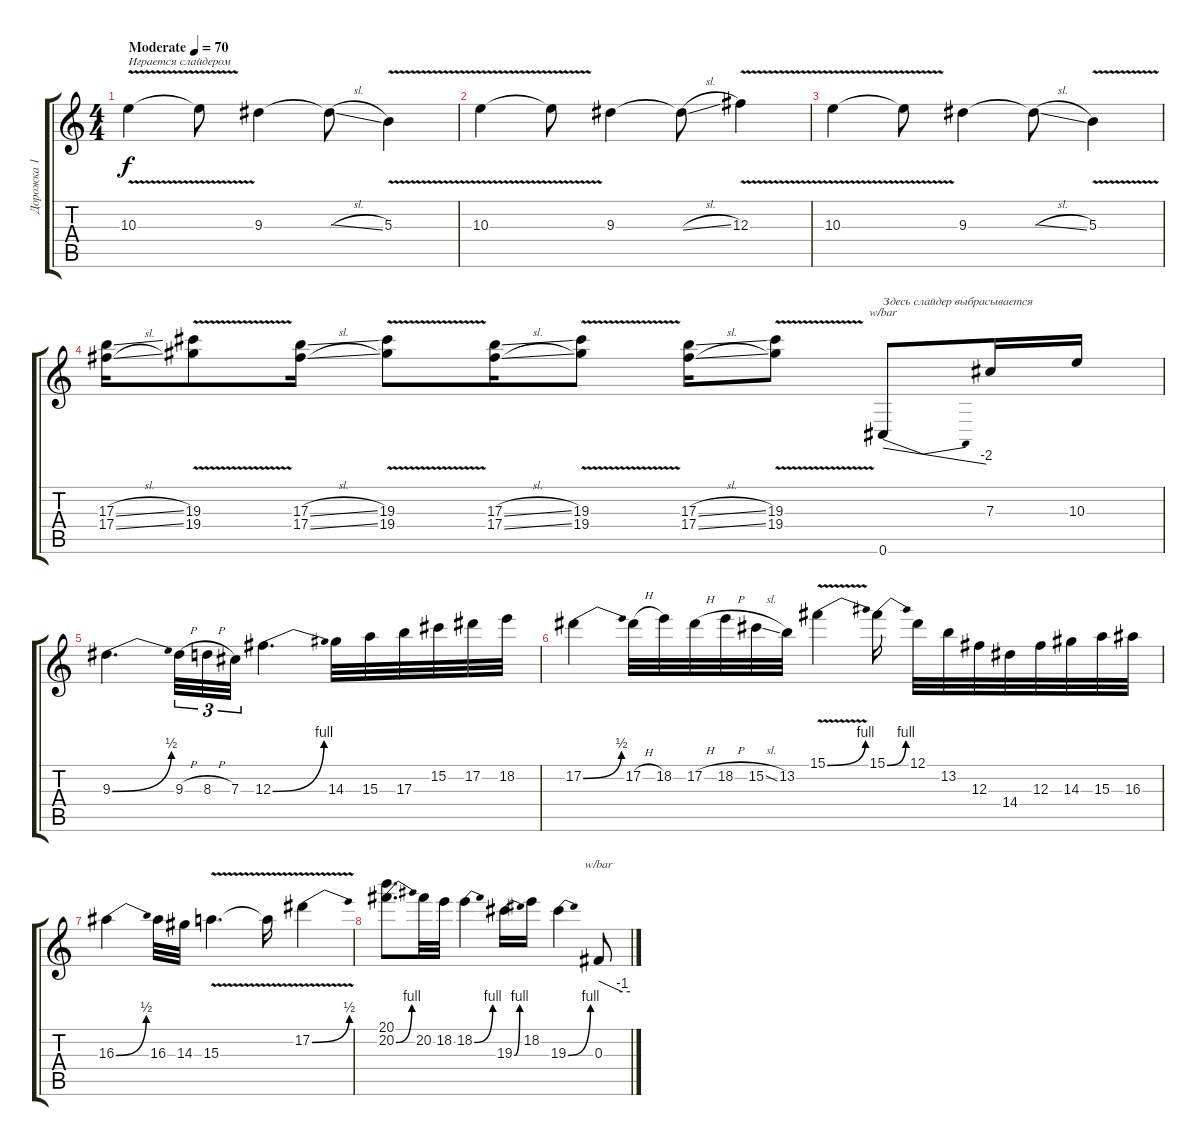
\track ("Дорожка 1" "Дорожка 1") {instrument distortionguitar}
\staff {score tabs}
\tuning (Eb4 Bb3 Gb3 Db3 Ab2 Db2) {hide}
\ts (4 4)
\tempo (70 "Moderate")
\clef g2
\ks c
10.3{v}.4{txt "Играется слайдером" dy f instrument distortionguitar} 10.3{t}.8 9.3.4 9.3{sl t}.8 5.3{v}.4 |
10.3{v}.4 10.3{t}.8 9.3.4 9.3{sl t}.8 12.3{v}.4 |
10.3{v}.4 10.3{t}.8 9.3.4 9.3{sl t}.8 5.3{v}.4 |
(17.3{sl} 17.4{sl}).16 (19.3 19.4{v}).8 (17.3{sl} 17.4{sl}).16 (19.3 19.4{v}).8 (17.3{sl} 17.4{sl}).16 (19.3 19.4{v}).8 (17.3{sl} 17.4{sl}).16 (19.3 19.4{v}).8 0.6.8{tbe (dive default 0 0 60 -8) txt "Здесь слайдер выбрасывается"} 7.3.16 10.3.16 |
9.3{be (bend 0 0 60 2)}.4{d} 9.3{h}.32{tu (3 2)} 8.3{h}.32{tu (3 2)} 7.3.32{tu (3 2)} 12.3{be (bend 0 0 60 4)}.4{d} 14.3.32 15.3.32 17.3.32 15.2.32 17.2.32 18.2.32 |
17.2{be (bend 0 0 60 2)}.4 17.2{h}.32 18.2.32 17.2{h}.32 18.2{h}.32 15.2{sl}.32 13.2.32 15.1{be (bend 0 0 60 4) v}.4 15.1{be (bend 0 0 60 4)}.16 12.1.32 13.2.32 12.3.32 14.4.32 12.3.32 14.3.32 15.3.32 16.3.32 |
16.3{be (bend 0 0 60 2)}.4 16.3.32 14.3.32 15.3{v}.4{d} 15.3{t}.16 17.2{be (bend 0 0 60 2) v}.4 |
(20.1 20.2{be (bend 0 0 60 4)}).8{d} 20.2.32 18.2.32 18.2{be (bend 0 0 60 4)}.4 19.3{be (bend 0 0 60 4)}.16 18.2.16 19.3{be (bend 0 0 60 4)}.4 0.3.8{tbe (custom default 0 0 45 -4 60 -4)}
